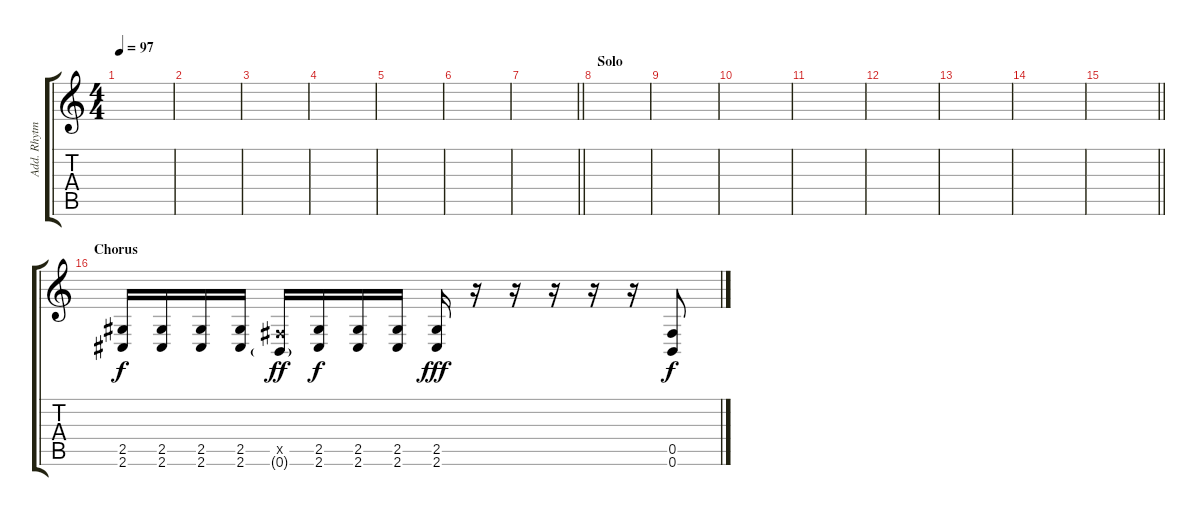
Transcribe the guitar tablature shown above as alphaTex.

\track ("Add. Rhytm" "Add. Rhytm") {instrument distortionguitar}
\staff {score tabs}
\tuning (Db4 Ab3 E3 B2 Gb2 B1) {hide}
\ts (4 4)
\tempo 97
\clef g2
\ks c
|
|
|
|
|
|
\barLineRight lightlight
|
\section ("" "Solo")
|
|
|
|
|
|
|
\barLineRight lightlight
|
\section ("" "Chorus")
(2.5 2.6).16 (2.5 2.6).16 (2.5 2.6).16 (2.5 2.6).16 (0.5{x} 0.6{g}).16{dy ff} (2.5 2.6).16{dy f} (2.5 2.6).16 (2.5 2.6).16 (2.5 2.6).16{dy fff} r.16 r.16 r.16 r.16 r.16 (0.5 0.6).8{dy f}
